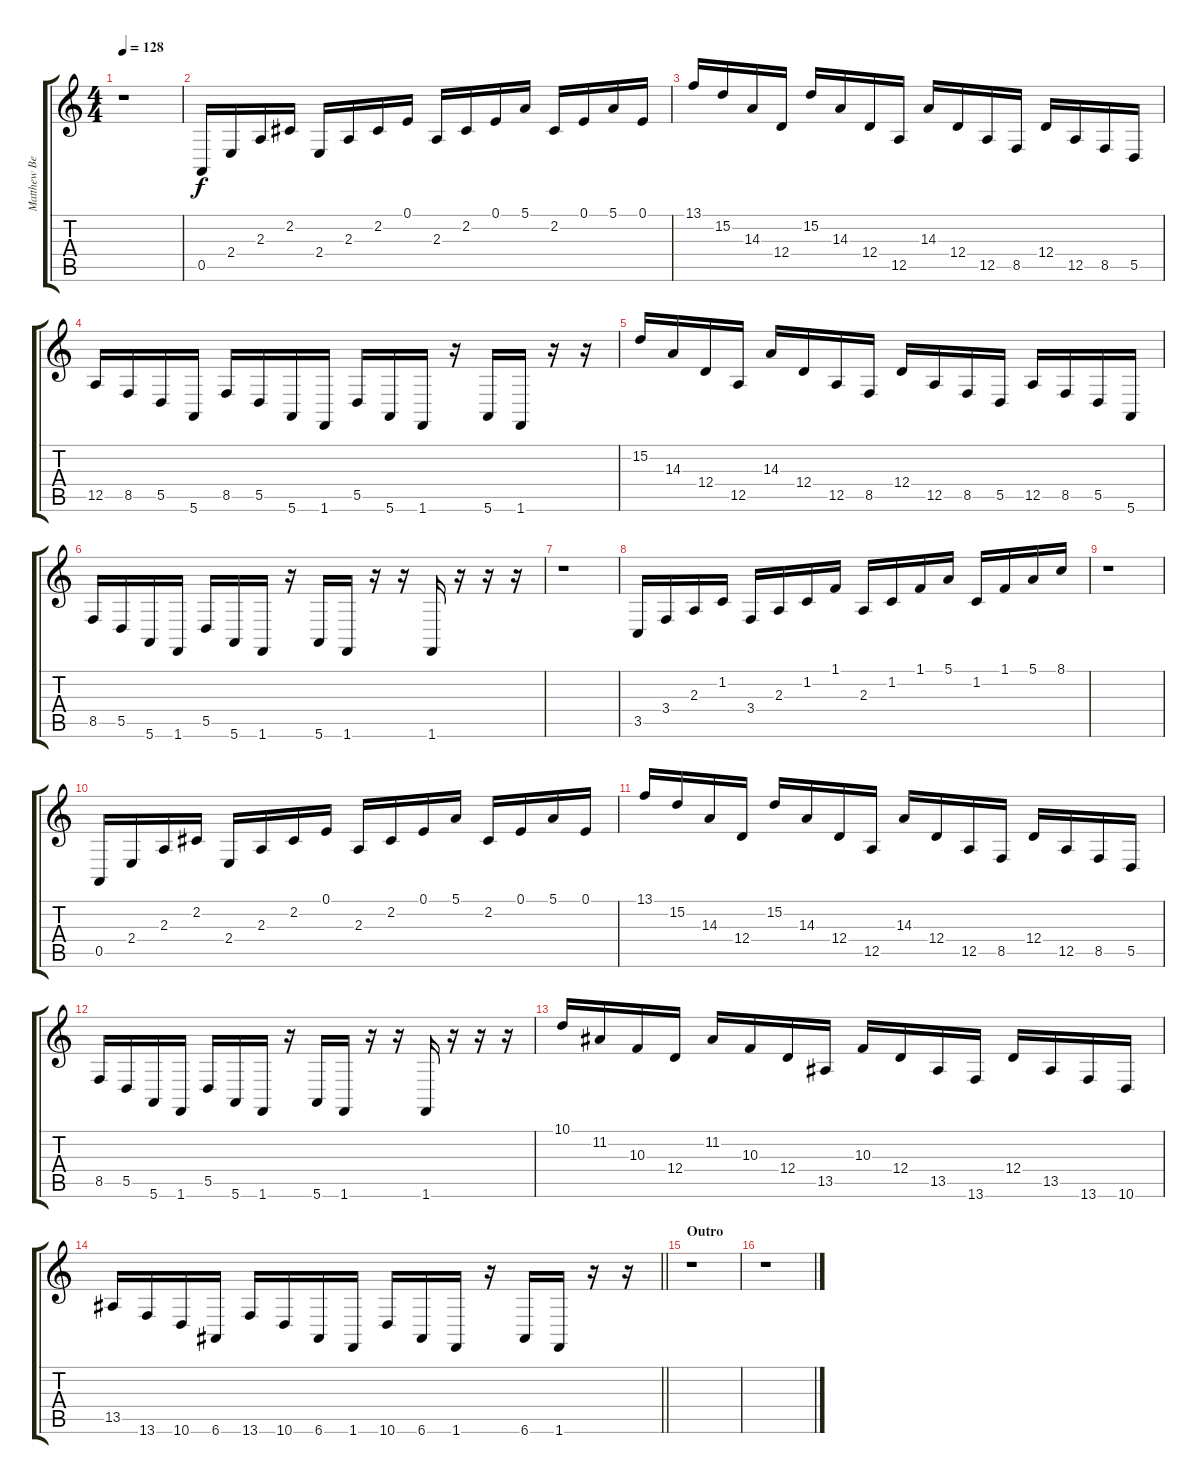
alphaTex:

\track ("Matthew Bellamy (Piano 2)" "Matthew Be") {instrument fx4atmosphere}
\staff {score tabs}
\tuning (E4 B3 G3 D3 A2 E2) {hide}
\ts (4 4)
\tempo 128
\clef g2
\ks c
r.1{dy f} |
0.5.16 2.4.16 2.3.16 2.2.16 2.4.16 2.3.16 2.2.16 0.1.16 2.3.16 2.2.16 0.1.16 5.1.16 2.2.16 0.1.16 5.1.16 0.1.16 |
13.1.16 15.2.16 14.3.16 12.4.16 15.2.16 14.3.16 12.4.16 12.5.16 14.3.16 12.4.16 12.5.16 8.5.16 12.4.16 12.5.16 8.5.16 5.5.16 |
12.5.16 8.5.16 5.5.16 5.6.16 8.5.16 5.5.16 5.6.16 1.6.16 5.5.16 5.6.16 1.6.16 r.16 5.6.16 1.6.16 r.16 r.16 |
15.2.16 14.3.16 12.4.16 12.5.16 14.3.16 12.4.16 12.5.16 8.5.16 12.4.16 12.5.16 8.5.16 5.5.16 12.5.16 8.5.16 5.5.16 5.6.16 |
8.5.16 5.5.16 5.6.16 1.6.16 5.5.16 5.6.16 1.6.16 r.16 5.6.16 1.6.16 r.16 r.16 1.6.16 r.16 r.16 r.16 |
r.1 |
3.5.16 3.4.16 2.3.16 1.2.16 3.4.16 2.3.16 1.2.16 1.1.16 2.3.16 1.2.16 1.1.16 5.1.16 1.2.16 1.1.16 5.1.16 8.1.16 |
r.1 |
0.5.16 2.4.16 2.3.16 2.2.16 2.4.16 2.3.16 2.2.16 0.1.16 2.3.16 2.2.16 0.1.16 5.1.16 2.2.16 0.1.16 5.1.16 0.1.16 |
13.1.16 15.2.16 14.3.16 12.4.16 15.2.16 14.3.16 12.4.16 12.5.16 14.3.16 12.4.16 12.5.16 8.5.16 12.4.16 12.5.16 8.5.16 5.5.16 |
8.5.16 5.5.16 5.6.16 1.6.16 5.5.16 5.6.16 1.6.16 r.16 5.6.16 1.6.16 r.16 r.16 1.6.16 r.16 r.16 r.16 |
10.1.16 11.2.16 10.3.16 12.4.16 11.2.16 10.3.16 12.4.16 13.5.16 10.3.16 12.4.16 13.5.16 13.6.16 12.4.16 13.5.16 13.6.16 10.6.16 |
\barLineRight lightlight
13.5.16 13.6.16 10.6.16 6.6.16 13.6.16 10.6.16 6.6.16 1.6.16 10.6.16 6.6.16 1.6.16 r.16 6.6.16 1.6.16 r.16 r.16 |
\section ("" "Outro")
r.1 |
r.1
